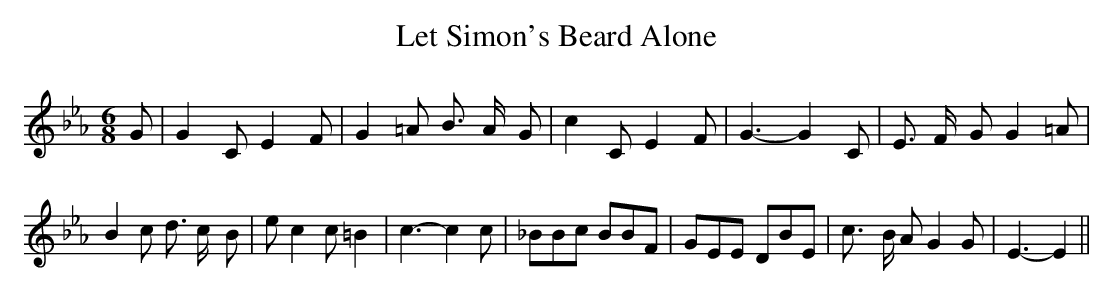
X:1
T:Let Simon's Beard Alone
M:6/8
L:1/8
K:Eb
 G| G2 C E2 F| G2 =A B3/2 A/2- G| c2 C E2 F| G3- G2 C| E3/2 F/2- G G2 =A|\
 B2 c d3/2 c/2- B| e c2 c =B2| c3- c2 c| _BBc BBF| GEE DBE| c3/2- B/2 A G2 G|\
 E3- E2||
